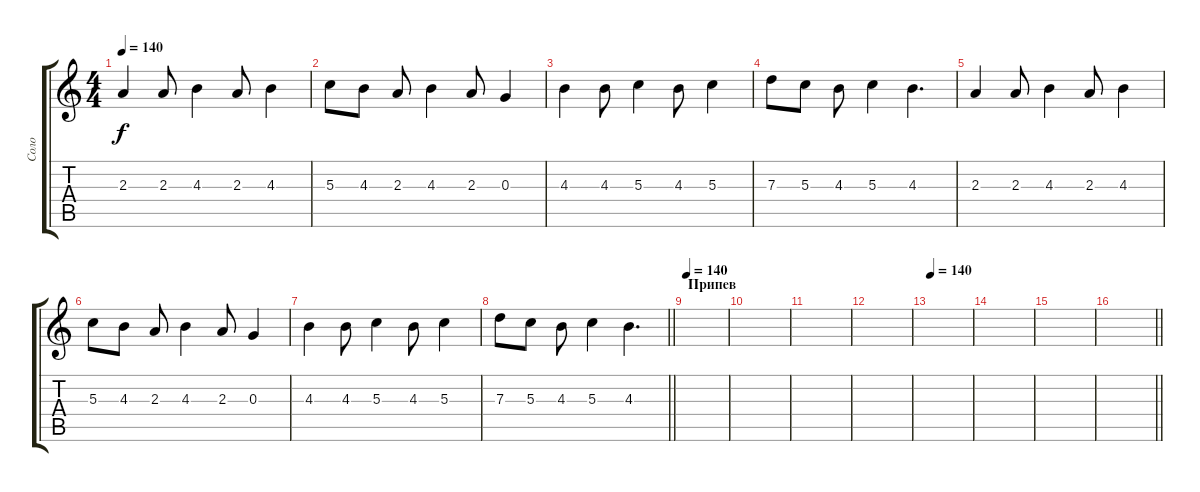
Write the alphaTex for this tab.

\track ("Соло" "Соло") {instrument distortionguitar}
\staff {score tabs}
\tuning (E4 B3 G3 D3 A2 E2) {hide}
\ts (4 4)
\tempo 140
\clef g2
\ks c
2.3.4{dy f} 2.3.8 4.3.4 2.3.8 4.3.4 |
5.3.8 4.3.8 2.3.8 4.3.4 2.3.8 0.3.4 |
4.3.4 4.3.8 5.3.4 4.3.8 5.3.4 |
7.3.8 5.3.8 4.3.8 5.3.4 4.3.4{d} |
2.3.4 2.3.8 4.3.4 2.3.8 4.3.4 |
5.3.8 4.3.8 2.3.8 4.3.4 2.3.8 0.3.4 |
4.3.4 4.3.8 5.3.4 4.3.8 5.3.4 |
\barLineRight lightlight
7.3.8 5.3.8 4.3.8 5.3.4 4.3.4{d} |
\section ("" "Припев")
\tempo 140
|
|
|
|
\tempo 140
|
|
|
\barLineRight lightlight
